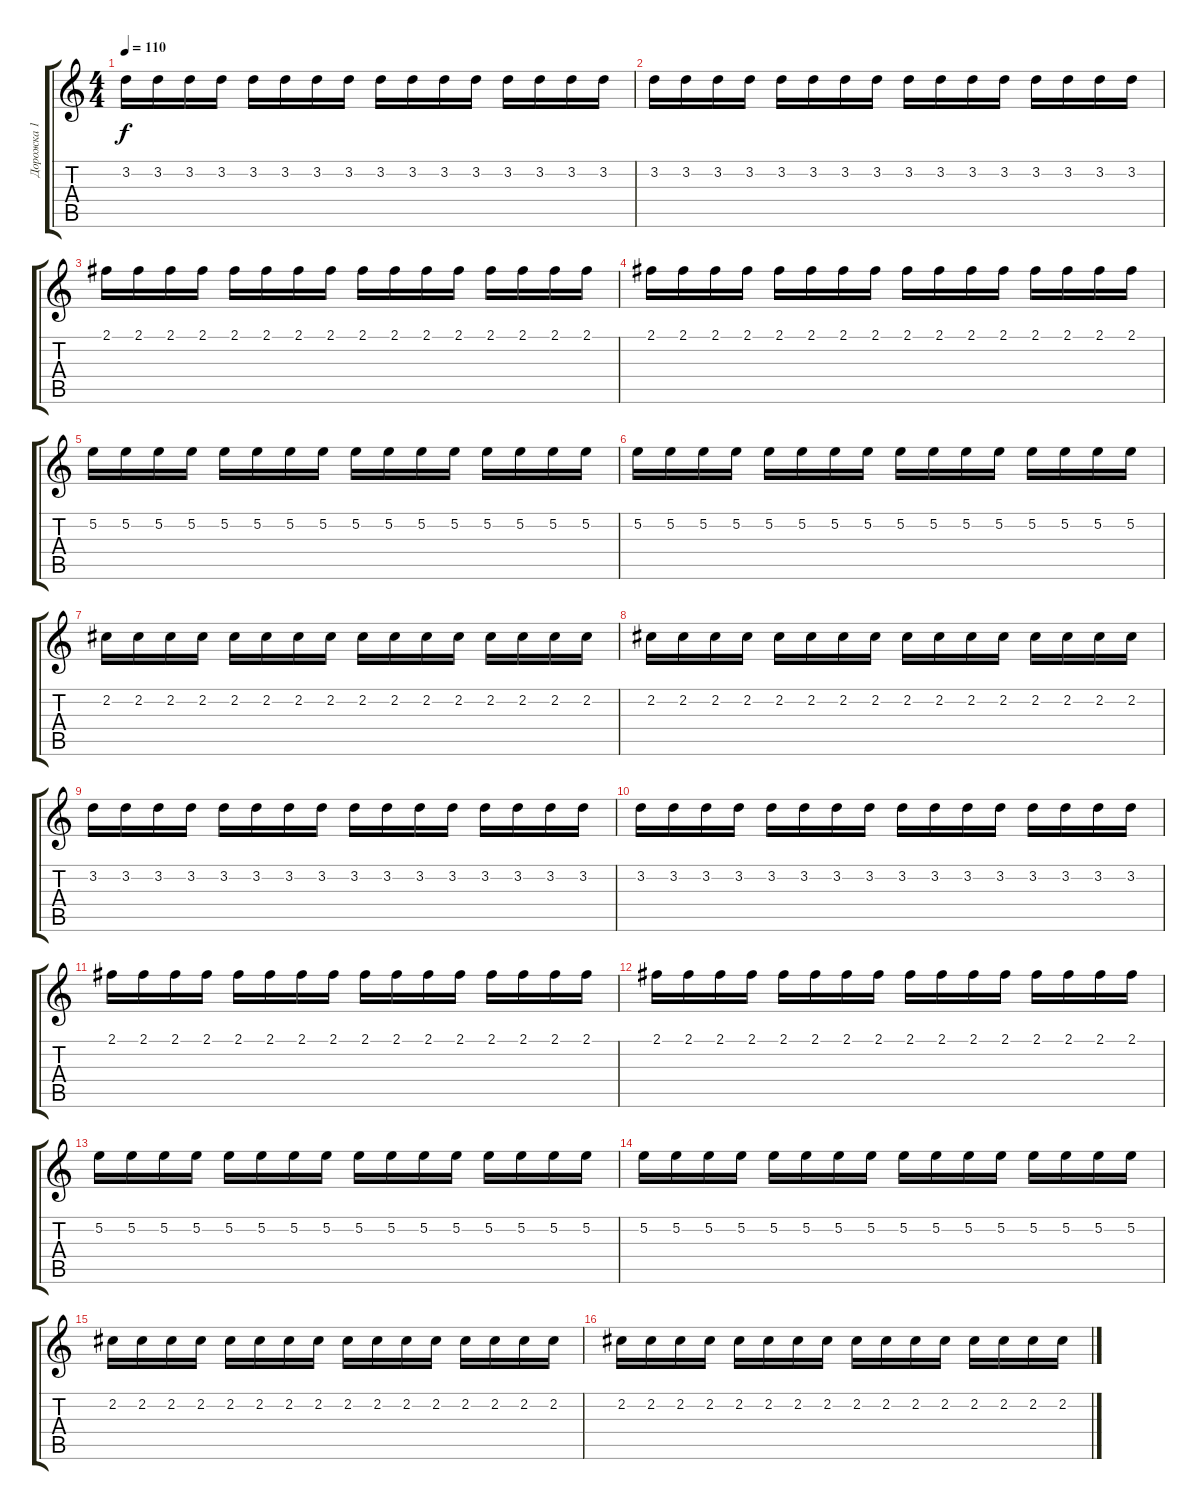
\track ("Дорожка 1" "Дорожка 1") {instrument acousticguitarsteel}
\staff {score tabs}
\tuning (E4 B3 G3 D3 A2 E2) {hide}
\ts (4 4)
\tempo 110
\clef g2
\ks c
3.2.16{dy f} 3.2.16 3.2.16 3.2.16 3.2.16 3.2.16 3.2.16 3.2.16 3.2.16 3.2.16 3.2.16 3.2.16 3.2.16 3.2.16 3.2.16 3.2.16 |
3.2.16 3.2.16 3.2.16 3.2.16 3.2.16 3.2.16 3.2.16 3.2.16 3.2.16 3.2.16 3.2.16 3.2.16 3.2.16 3.2.16 3.2.16 3.2.16 |
2.1.16 2.1.16 2.1.16 2.1.16 2.1.16 2.1.16 2.1.16 2.1.16 2.1.16 2.1.16 2.1.16 2.1.16 2.1.16 2.1.16 2.1.16 2.1.16 |
2.1.16 2.1.16 2.1.16 2.1.16 2.1.16 2.1.16 2.1.16 2.1.16 2.1.16 2.1.16 2.1.16 2.1.16 2.1.16 2.1.16 2.1.16 2.1.16 |
5.2.16 5.2.16 5.2.16 5.2.16 5.2.16 5.2.16 5.2.16 5.2.16 5.2.16 5.2.16 5.2.16 5.2.16 5.2.16 5.2.16 5.2.16 5.2.16 |
5.2.16 5.2.16 5.2.16 5.2.16 5.2.16 5.2.16 5.2.16 5.2.16 5.2.16 5.2.16 5.2.16 5.2.16 5.2.16 5.2.16 5.2.16 5.2.16 |
2.2.16 2.2.16 2.2.16 2.2.16 2.2.16 2.2.16 2.2.16 2.2.16 2.2.16 2.2.16 2.2.16 2.2.16 2.2.16 2.2.16 2.2.16 2.2.16 |
2.2.16 2.2.16 2.2.16 2.2.16 2.2.16 2.2.16 2.2.16 2.2.16 2.2.16 2.2.16 2.2.16 2.2.16 2.2.16 2.2.16 2.2.16 2.2.16 |
3.2.16 3.2.16 3.2.16 3.2.16 3.2.16 3.2.16 3.2.16 3.2.16 3.2.16 3.2.16 3.2.16 3.2.16 3.2.16 3.2.16 3.2.16 3.2.16 |
3.2.16 3.2.16 3.2.16 3.2.16 3.2.16 3.2.16 3.2.16 3.2.16 3.2.16 3.2.16 3.2.16 3.2.16 3.2.16 3.2.16 3.2.16 3.2.16 |
2.1.16 2.1.16 2.1.16 2.1.16 2.1.16 2.1.16 2.1.16 2.1.16 2.1.16 2.1.16 2.1.16 2.1.16 2.1.16 2.1.16 2.1.16 2.1.16 |
2.1.16 2.1.16 2.1.16 2.1.16 2.1.16 2.1.16 2.1.16 2.1.16 2.1.16 2.1.16 2.1.16 2.1.16 2.1.16 2.1.16 2.1.16 2.1.16 |
5.2.16 5.2.16 5.2.16 5.2.16 5.2.16 5.2.16 5.2.16 5.2.16 5.2.16 5.2.16 5.2.16 5.2.16 5.2.16 5.2.16 5.2.16 5.2.16 |
5.2.16 5.2.16 5.2.16 5.2.16 5.2.16 5.2.16 5.2.16 5.2.16 5.2.16 5.2.16 5.2.16 5.2.16 5.2.16 5.2.16 5.2.16 5.2.16 |
2.2.16 2.2.16 2.2.16 2.2.16 2.2.16 2.2.16 2.2.16 2.2.16 2.2.16 2.2.16 2.2.16 2.2.16 2.2.16 2.2.16 2.2.16 2.2.16 |
2.2.16 2.2.16 2.2.16 2.2.16 2.2.16 2.2.16 2.2.16 2.2.16 2.2.16 2.2.16 2.2.16 2.2.16 2.2.16 2.2.16 2.2.16 2.2.16
